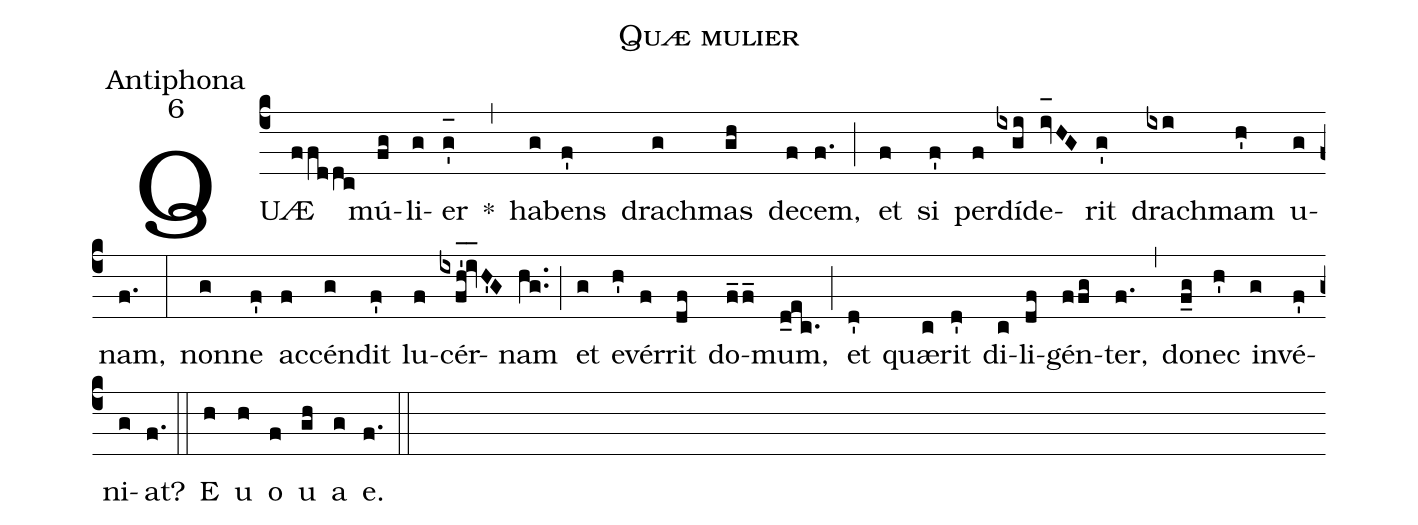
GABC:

name:Quæ mulier;
office-part:Antiphona;
mode:6;
%%
(c4) QUÆ(ffddc) mú(fg)li(g)er(g'_[oh:h]) *(,) ha(g)bens(f') dra(g)chmas(gh) de(f)cem,(f.) (;) et(f) si(f') per(f)dí(ixgi)de(iv_[oh:h]HG)rit(g') dra(ixi)chmam(h') u(g)nam,(f.) (:) non(g)ne(f') ac(f)cén(g)dit(f') lu(f)cér(ixfh'_!iv_H'G)nam(hg..) (;) et(g) e(h')vér(f)rit(df) do(f_2f_)mum,(d_ec.) (;) et(d') quæ(c)rit(d') di(c)li(df)gén(ffg)ter,(f.) (,) do(f_g)nec(h') in(g)vé(f')ni(g)at?(f.) (::) <eu>E(h) u(h) o(f) u(gh) a(g) e.</eu>(f.) (::)
